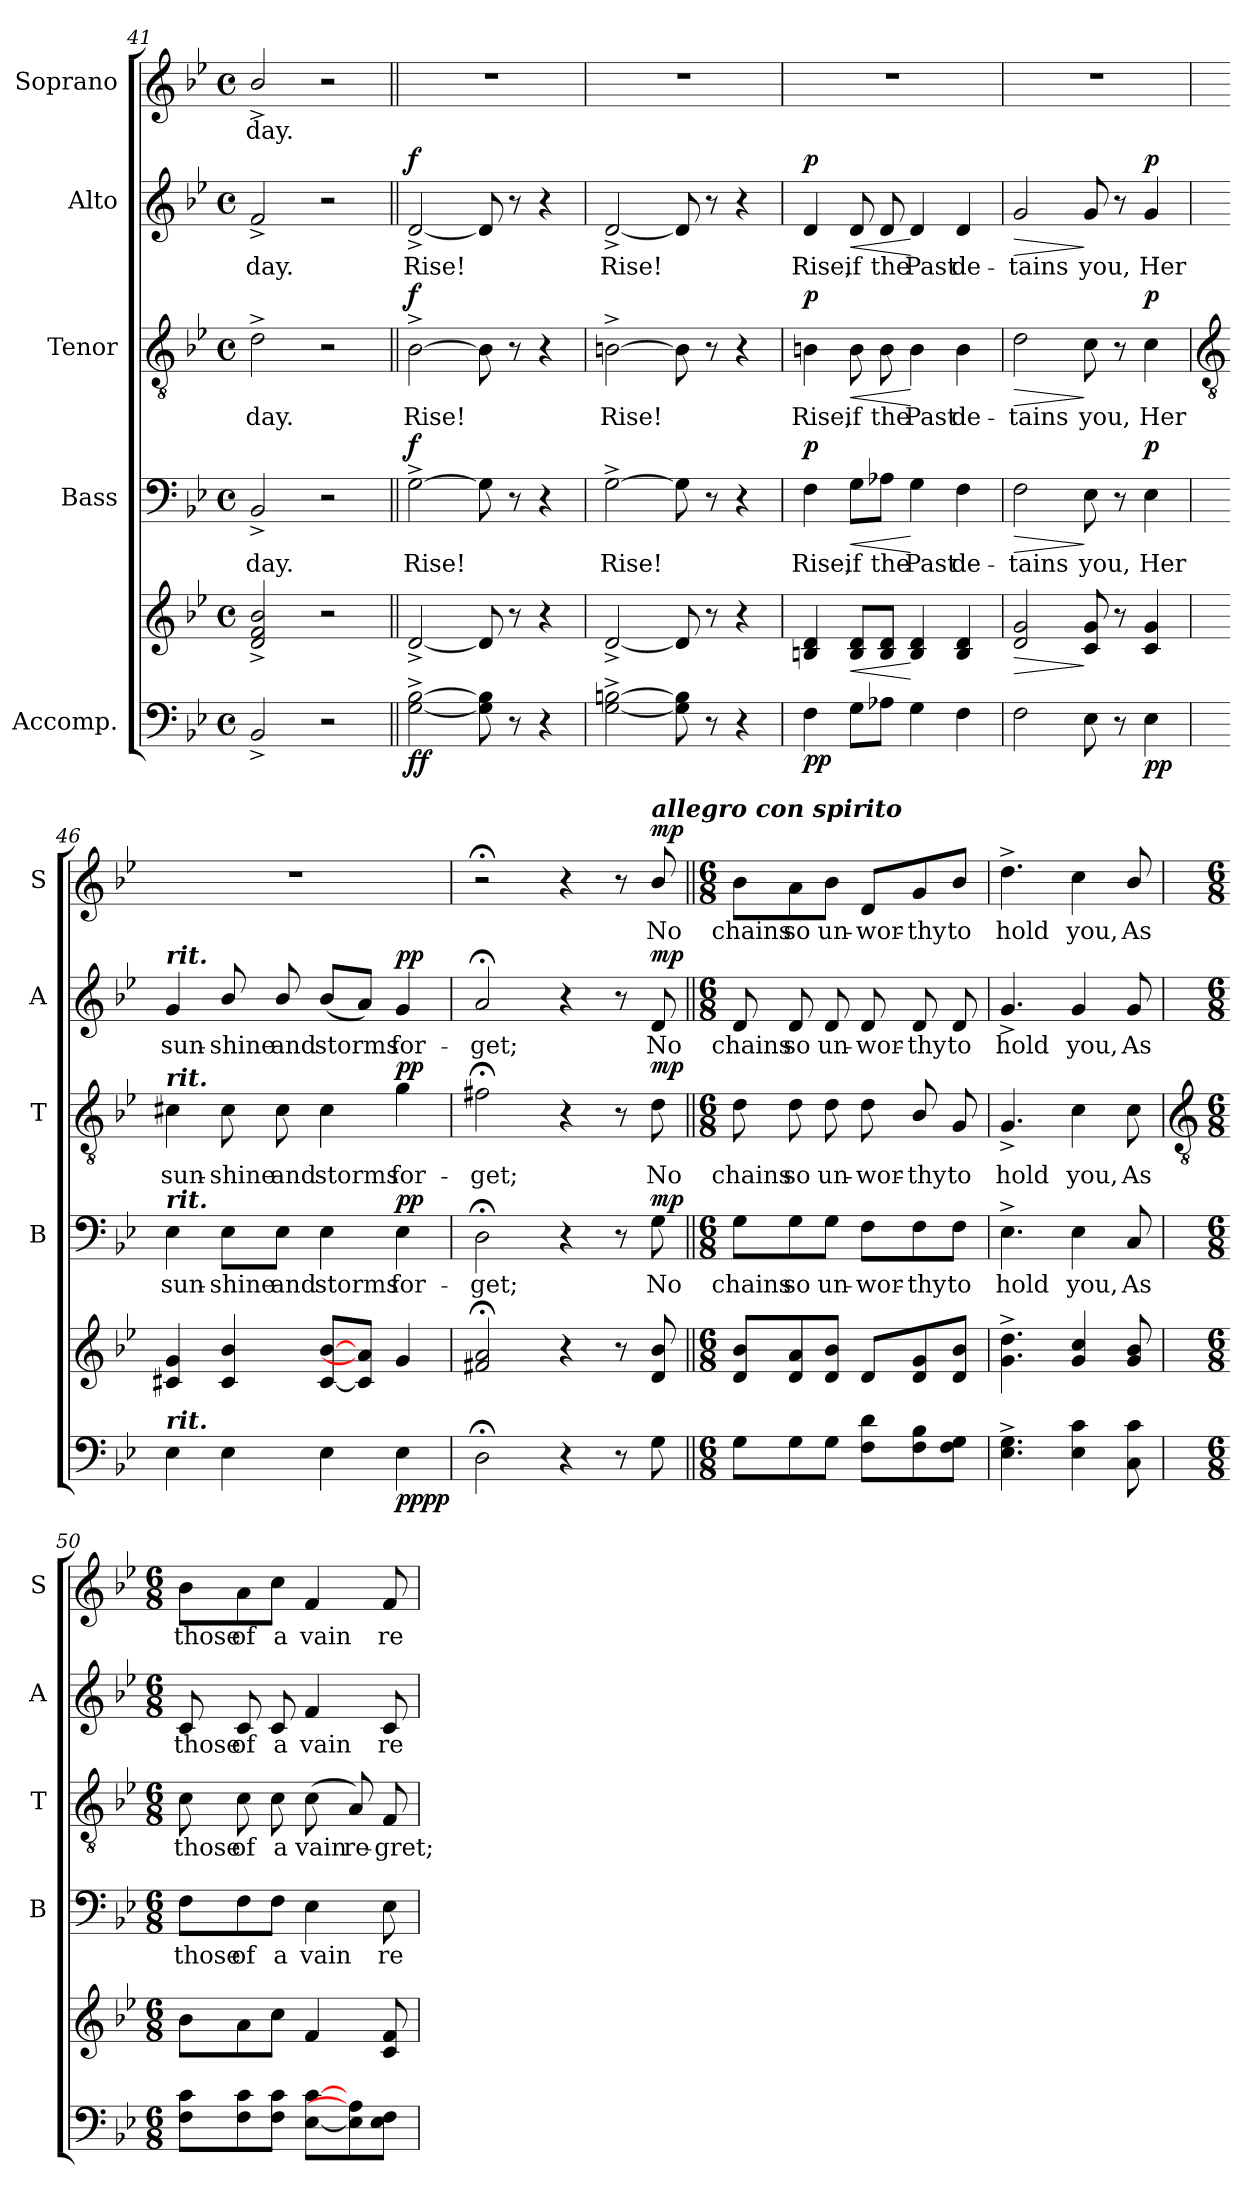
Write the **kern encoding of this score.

**kern	**kern	**dynam	**kern	**text	**dynam	**kern	**text	**dynam	**kern	**text	**dynam	**kern	**text	**dynam
*part5	*part5	*part5	*part4	*part4	*part4	*part3	*part3	*part3	*part2	*part2	*part2	*part1	*part1	*part1
*staff6	*staff5	*staff5/6	*staff4	*staff4	*staff4	*staff3	*staff3	*staff3	*staff2	*staff2	*staff2	*staff1	*staff1	*staff1
*I"Accomp.	*	*	*I"Bass	*	*	*I"Tenor	*	*	*I"Alto	*	*	*I"Soprano	*	*
*	*	*	*I'B	*	*	*I'T	*	*	*I'A	*	*	*I'S	*	*
*clefF4	*clefG2	*	*clefF4	*	*	*clefGv2	*	*	*clefG2	*	*	*clefG2	*	*
*k[b-e-]	*k[b-e-]	*	*k[b-e-]	*	*	*k[b-e-]	*	*	*k[b-e-]	*	*	*k[b-e-]	*	*
*B-:	*B-:	*	*B-:	*	*	*B-:	*	*	*B-:	*	*	*B-:	*	*
*M4/4	*M4/4	*	*M4/4	*	*	*M4/4	*	*	*M4/4	*	*	*M4/4	*	*
*met(c)	*met(c)	*	*met(c)	*	*	*met(c)	*	*	*met(c)	*	*	*met(c)	*	*
=41	=41	=41	=41	=41	=41	=41	=41	=41	=41	=41	=41	=41	=41	=41
!	!	!	!	!LO:LY:b	!	!	!LO:LY:b	!	!	!LO:LY:b	!	!	!LO:LY:b	!
2BB-^	2d/^ 2f/^ 2b-/^	.	2BB-^	-day.	.	2d^	-day.	.	2f^	-day.	.	2b-^/	-day.	.
2r	2r	.	2r	.	.	2r	.	.	2r	.	.	2r	.	.
=42||	=42||	=42||	=42||	=42||	=42||	=42||	=42||	=42||	=42||	=42||	=42||	=42||	=42||	=42||
!	!	!LO:DY:b=2	!	!LO:LY:b	!	!	!LO:LY:b	!	!	!LO:LY:b	!	!	!	!
!	!	!LO:DY:n=1:b	!	!	!LO:DY:b	!	!	!LO:DY:b	!	!	!LO:DY:b	!	!	!
[2G^ [2B-^	[2d^	f f	[2G^	Rise!	f	[2B-^	Rise!	f	[2d^	Rise!	f	1r	.	.
8G] 8B-]	8d]	.	8G]	.	.	8B-]	.	.	8d]	.	.	.	.	.
8r	8r	.	8r	.	.	8r	.	.	8r	.	.	.	.	.
4r	4r	.	4r	.	.	4r	.	.	4r	.	.	.	.	.
=43	=43	=43	=43	=43	=43	=43	=43	=43	=43	=43	=43	=43	=43	=43
!	!	!	!	!LO:LY:b	!	!	!LO:LY:b	!	!	!LO:LY:b	!	!	!	!
[2G^ [2Bn^	[2d^	.	[2G^	Rise!	.	[2Bn^	Rise!	.	[2d^	Rise!	.	1r	.	.
8G] 8B]	8d]	.	8G]	.	.	8B]	.	.	8d]	.	.	.	.	.
8r	8r	.	8r	.	.	8r	.	.	8r	.	.	.	.	.
4r	4r	.	4r	.	.	4r	.	.	4r	.	.	.	.	.
=44	=44	=44	=44	=44	=44	=44	=44	=44	=44	=44	=44	=44	=44	=44
!	!	!LO:DY:b=2	!	!LO:LY:b	!	!	!LO:LY:b	!	!	!LO:LY:b	!	!	!	!
!	!	!LO:DY:n=1:b	!	!	!LO:DY:b	!	!	!LO:DY:b	!	!	!LO:DY:b	!	!	!
4F	4Bn 4d	p p	4F	Rise,	p	4Bn	Rise,	p	4d	Rise,	p	1r	.	.
!	!	!LO:HP:b	!	!LO:LY:b	!LO:HP:b	!	!LO:LY:b	!LO:HP:b	!	!LO:LY:b	!LO:HP:b	!	!	!
8GL	8B 8dL	<	8G\L	if	<	8B	if	<	8d	if	<	.	.	.
!	!	!	!	!LO:LY:b	!	!	!LO:LY:b	!	!	!LO:LY:b	!	!	!	!
8A-XJ	8B 8dJ	.	8A-X\J	the	.	8B	the	.	8d	the	.	.	.	.
!	!	!	!	!LO:LY:b	!	!	!LO:LY:b	!	!	!LO:LY:b	!	!	!	!
4G	4B 4d	[	4G	Past	[	4B	Past	[	4d	Past	[	.	.	.
!	!	!	!	!LO:LY:b	!	!	!LO:LY:b	!	!	!LO:LY:b	!	!	!	!
4F	4B 4d	.	4F	de-	.	4B	de-	.	4d	de-	.	.	.	.
=45	=45	=45	=45	=45	=45	=45	=45	=45	=45	=45	=45	=45	=45	=45
!	!	!LO:HP:b	!	!LO:LY:b	!LO:HP:b	!	!LO:LY:b	!LO:HP:b	!	!LO:LY:b	!LO:HP:b	!	!	!
2F	2d 2g	>	2F	-tains	>	2d	-tains	>	2g	-tains	>	1r	.	.
!	!	!	!	!LO:LY:b	!	!	!LO:LY:b	!	!	!LO:LY:b	!	!	!	!
8E-	8c 8g	]	8E-	you,	]	8c	you,	]	8g	you,	]	.	.	.
8r	8r	.	8r	.	.	8r	.	.	8r	.	.	.	.	.
!	!	!LO:DY:b=2	!	!LO:LY:b	!	!	!LO:LY:b	!	!	!LO:LY:b	!	!	!	!
!	!	!LO:DY:n=1:b	!	!	!LO:DY:b	!	!	!LO:DY:b	!	!	!LO:DY:b	!	!	!
4E-	4c 4g	p p	4E-	Her	p	4c	Her	p	4g	Her	p	.	.	.
!!LO:LB:g=z
=46	=46	=46	=46	=46	=46	=46	=46	=46	=46	=46	=46	=46	=46	=46
*	*	*	*	*	*	*clefGv2	*	*	*	*	*	*	*	*
!	!	!	!	!	!	!	!	!	!LO:TX:a:Bi:t=rit.	!	!	!	!	!
!	!	!	!	!	!	!LO:TX:a:Bi:t=rit.	!	!	!	!	!	!	!	!
!	!	!	!LO:TX:a:Bi:t=rit.	!	!	!	!	!	!	!	!	!	!	!
!LO:TX:a:Bi:t=rit.	!	!	!	!	!	!	!	!	!	!	!	!	!	!
!	!	!	!	!LO:LY:b	!	!	!LO:LY:b	!	!	!LO:LY:b	!	!	!	!
4E-	4c#X 4g	.	4E-	sun-	.	4c#X	sun-	.	4g	sun-	.	1r	.	.
!	!	!	!	!LO:LY:b	!	!	!LO:LY:b	!	!	!LO:LY:b	!	!	!	!
4E-	4c#/ 4b-/	.	8E-\L	-shine	.	8c#	-shine	.	8b-/	-shine	.	.	.	.
!	!	!	!	!LO:LY:b	!	!	!LO:LY:b	!	!	!LO:LY:b	!	!	!	!
.	.	.	8E-\J	and	.	8c#	and	.	8b-/	and	.	.	.	.
!	!	!	!	!LO:LY:b	!	!	!LO:LY:b	!	!	!LO:LY:b	!	!	!	!
4E-	[8c#/ [8b-/L	.	4E-	storms	.	4c#	storms	.	(<8b-/L	storms	.	.	.	.
.	8c#] 8a]J	.	.	.	.	.	.	.	8aJ)	.	.	.	.	.
!	!	!LO:DY:b=2	!	!LO:LY:b	!	!	!LO:LY:b	!	!	!LO:LY:b	!	!	!	!
!	!	!LO:DY:n=1:b	!	!	!LO:DY:b	!	!	!LO:DY:b	!	!	!LO:DY:b	!	!	!
4E-	4g	pp pp	4E-	for-	pp	4g	for-	pp	4g	for-	pp	.	.	.
=47	=47	=47	=47	=47	=47	=47	=47	=47	=47	=47	=47	=47	=47	=47
!	!	!	!	!LO:LY:b	!	!	!LO:LY:b	!	!	!LO:LY:b	!	!	!	!
2D;<	2f#X;< 2a;<	.	2D;<	-get;	.	2f#X;<	-get;	.	2a;<	-get;	.	2r;<	.	.
4r	4r	.	4r	.	.	4r	.	.	4r	.	.	4r	.	.
8r	8r	.	8r	.	.	8r	.	.	8r	.	.	8r	.	.
!	!	!	!	!	!	!	!	!	!	!	!	!LO:TX:a:Bi:t=allegro con spirito	!	!
!	!	!LO:DY:b=2	!	!LO:LY:b	!	!	!LO:LY:b	!	!	!LO:LY:b	!	!	!LO:LY:b	!
!	!	!LO:DY:n=1:b	!	!	!LO:DY:b	!	!	!LO:DY:b	!	!	!LO:DY:b	!	!	!LO:DY:b
8G	8d 8b-	mp mp	8G	No	mp	8d	No	mp	8d	No	mp	8b-/	No	mp
=48||	=48||	=48||	=48||	=48||	=48||	=48||	=48||	=48||	=48||	=48||	=48||	=48||	=48||	=48||
*M6/8	*M6/8	*	*M6/8	*	*	*M6/8	*	*	*M6/8	*	*	*M6/8	*	*
!	!	!	!	!LO:LY:b	!	!	!LO:LY:b	!	!	!LO:LY:b	!	!	!LO:LY:b	!
8GL	8d 8b-L	.	8G\L	chains	.	8d	chains	.	8d	chains	.	8b-\L	chains	.
!	!	!	!	!LO:LY:b	!	!	!LO:LY:b	!	!	!LO:LY:b	!	!	!LO:LY:b	!
8G	8d 8a	.	8G\	so	.	8d	so	.	8d	so	.	8a\	so	.
!	!	!	!	!LO:LY:b	!	!	!LO:LY:b	!	!	!LO:LY:b	!	!	!LO:LY:b	!
8GJ	8d 8b-J	.	8G\J	un-	.	8d	un-	.	8d	un-	.	8b-\J	un-	.
!	!	!	!	!LO:LY:b	!	!	!LO:LY:b	!	!	!LO:LY:b	!	!	!LO:LY:b	!
8F 8dL	8dL	.	8F\L	-wor-	.	8d	-wor-	.	8d	-wor-	.	8d/L	-wor-	.
!	!	!	!	!LO:LY:b	!	!	!LO:LY:b	!	!	!LO:LY:b	!	!	!LO:LY:b	!
8F 8B-	8d 8g	.	8F\	-thy	.	8B-/	-thy	.	8d	-thy	.	8g/	-thy	.
!	!	!	!	!LO:LY:b	!	!	!LO:LY:b	!	!	!LO:LY:b	!	!	!LO:LY:b	!
8F 8GJ	8d 8b-J	.	8F\J	to	.	8G	to	.	8d	to	.	8b-/J	to	.
=49	=49	=49	=49	=49	=49	=49	=49	=49	=49	=49	=49	=49	=49	=49
!	!	!	!	!LO:LY:b	!	!	!LO:LY:b	!	!	!LO:LY:b	!	!	!LO:LY:b	!
4.E-^ 4.G^	4.g^ 4.dd^	.	4.E-^	hold	.	4.G^	hold	.	4.g^	hold	.	4.dd^	hold	.
!	!	!	!	!LO:LY:b	!	!	!LO:LY:b	!	!	!LO:LY:b	!	!	!LO:LY:b	!
4E- 4c	4g 4cc	.	4E-	you,	.	4c	you,	.	4g	you,	.	4cc	you,	.
!	!	!	!	!LO:LY:b	!	!	!LO:LY:b	!	!	!LO:LY:b	!	!	!LO:LY:b	!
8C 8c	8g 8b-	.	8C	As	.	8c	As	.	8g	As	.	8b-/	As	.
!!LO:LB:g=z
=50	=50	=50	=50	=50	=50	=50	=50	=50	=50	=50	=50	=50	=50	=50
*	*	*	*	*	*	*clefGv2	*	*	*	*	*	*	*	*
*M6/8	*M6/8	*	*M6/8	*	*	*M6/8	*	*	*M6/8	*	*	*M6/8	*	*
!	!	!	!	!LO:LY:b	!	!	!LO:LY:b	!	!	!LO:LY:b	!	!	!LO:LY:b	!
8F 8cL	8b-L	.	8F\L	those	.	8c	those	.	8c	those	.	8b-\L	those	.
!	!	!	!	!LO:LY:b	!	!	!LO:LY:b	!	!	!LO:LY:b	!	!	!LO:LY:b	!
8F 8c	8a	.	8F\	of	.	8c	of	.	8c	of	.	8a\	of	.
!	!	!	!	!LO:LY:b	!	!	!LO:LY:b	!	!	!LO:LY:b	!	!	!LO:LY:b	!
8F 8cJ	8ccJ	.	8F\J	a	.	8c	a	.	8c	a	.	8cc\J	a	.
!	!	!	!	!LO:LY:b	!	!	!LO:LY:b	!	!	!LO:LY:b	!	!	!LO:LY:b	!
[8E- [8cL	4f	.	4E-	vain	.	(<8c	vain	.	4f	vain	.	4f	vain	.
!	!	!	!	!	!	!	!LO:LY:b	!	!	!	!	!	!	!
8E-] 8A]	.	.	.	.	.	8A)	re-	.	.	.	.	.	.	.
!	!	!	!	!LO:LY:b	!	!	!LO:LY:b	!	!	!LO:LY:b	!	!	!LO:LY:b	!
8E- 8FJ	8c 8f	.	8E-	re-	.	8FL	-gret;	.	8c	re-	.	8f	re-	.
=	=	=	=	=	=	=	=	=	=	=	=	=	=	=
*-	*-	*-	*-	*-	*-	*-	*-	*-	*-	*-	*-	*-	*-	*-
